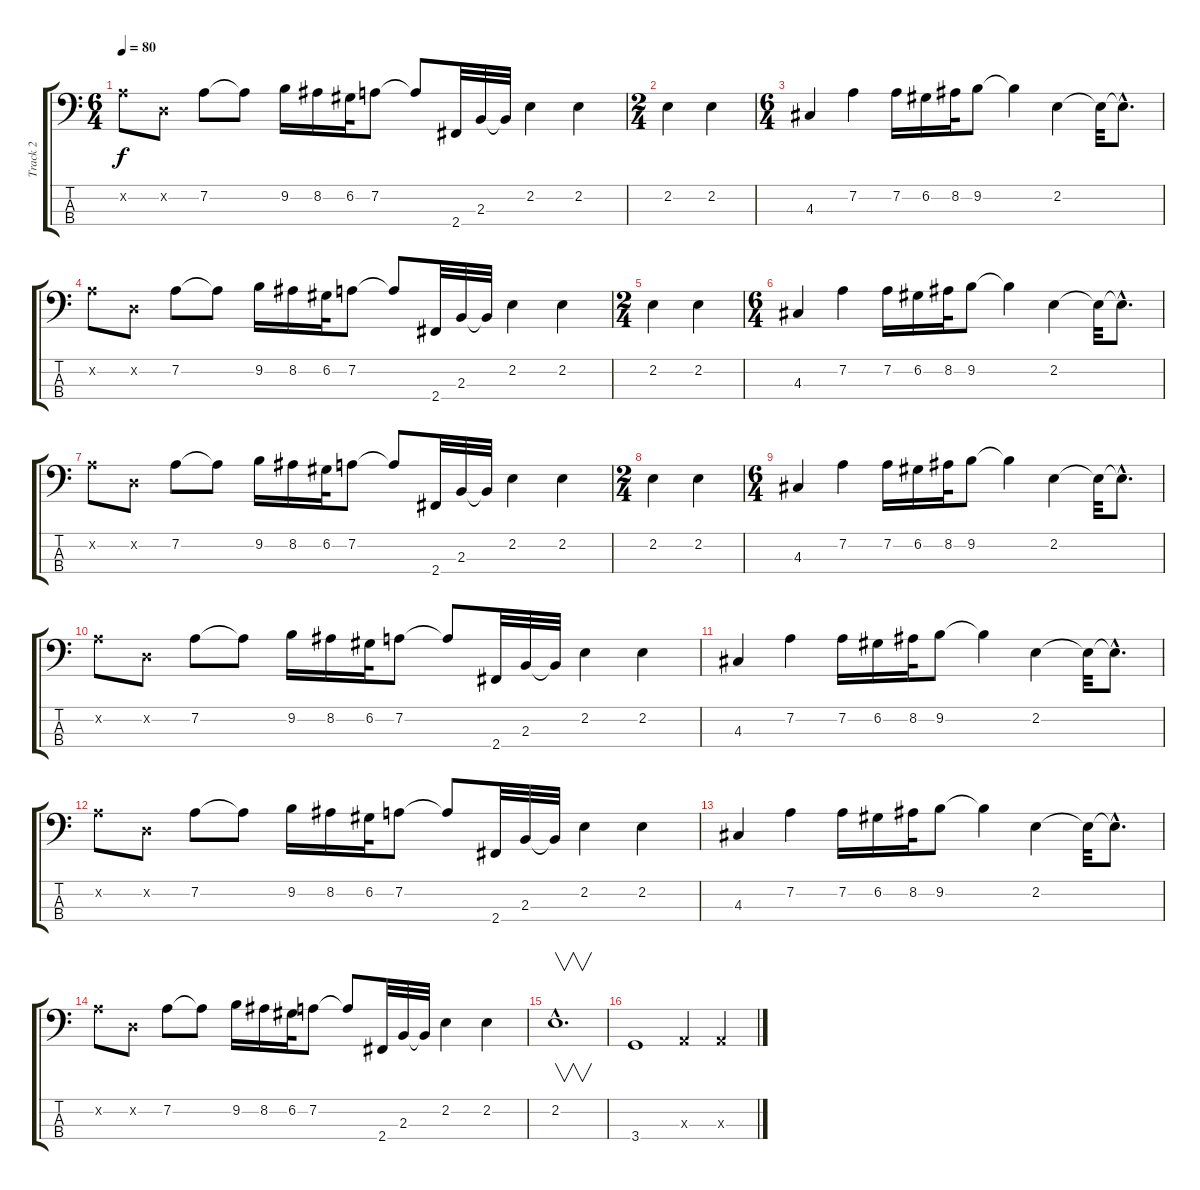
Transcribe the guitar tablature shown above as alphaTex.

\track ("Track 2" "Track 2") {instrument electricbassfinger}
\staff {score tabs}
\tuning (G2 D2 A1 E1) {hide}
\ts (6 4)
\tempo 80
\clef f4
\ks c
7.2{x}.8{dy f} 0.2{x}.8 7.2.8 7.2{t}.8 9.2.16 8.2.16 6.2.32 7.2.8 7.2{t}.8 2.4.32 2.3.32 2.3{t}.32 2.2.4 2.2.4 |
\ts (2 4)
2.2.4 2.2.4 |
\ts (6 4)
4.3.4 7.2.4 7.2.16 6.2.16 8.2.32 9.2.8 9.2{t}.4 2.2.4 2.2{t}.32 2.2{hac t}.8{d} |
7.2{x}.8 0.2{x}.8 7.2.8 7.2{t}.8 9.2.16 8.2.16 6.2.32 7.2.8 7.2{t}.8 2.4.32 2.3.32 2.3{t}.32 2.2.4 2.2.4 |
\ts (2 4)
2.2.4 2.2.4 |
\ts (6 4)
4.3.4 7.2.4 7.2.16 6.2.16 8.2.32 9.2.8 9.2{t}.4 2.2.4 2.2{t}.32 2.2{hac t}.8{d} |
7.2{x}.8 0.2{x}.8 7.2.8 7.2{t}.8 9.2.16 8.2.16 6.2.32 7.2.8 7.2{t}.8 2.4.32 2.3.32 2.3{t}.32 2.2.4 2.2.4 |
\ts (2 4)
2.2.4 2.2.4 |
\ts (6 4)
4.3.4 7.2.4 7.2.16 6.2.16 8.2.32 9.2.8 9.2{t}.4 2.2.4 2.2{t}.32 2.2{hac t}.8{d} |
7.2{x}.8 0.2{x}.8 7.2.8 7.2{t}.8 9.2.16 8.2.16 6.2.32 7.2.8 7.2{t}.8 2.4.32 2.3.32 2.3{t}.32 2.2.4 2.2.4 |
4.3.4 7.2.4 7.2.16 6.2.16 8.2.32 9.2.8 9.2{t}.4 2.2.4 2.2{t}.32 2.2{hac t}.8{d} |
7.2{x}.8 0.2{x}.8 7.2.8 7.2{t}.8 9.2.16 8.2.16 6.2.32 7.2.8 7.2{t}.8 2.4.32 2.3.32 2.3{t}.32 2.2.4 2.2.4 |
4.3.4 7.2.4 7.2.16 6.2.16 8.2.32 9.2.8 9.2{t}.4 2.2.4 2.2{t}.32 2.2{hac t}.8{d} |
7.2{x}.8 0.2{x}.8 7.2.8 7.2{t}.8 9.2.16 8.2.16 6.2.32 7.2.8 7.2{t}.8 2.4.32 2.3.32 2.3{t}.32 2.2.4 2.2.4 |
2.2{hac}.1{v d} |
3.4.1{volume 14} 0.3{x}.4 0.3{x}.4
